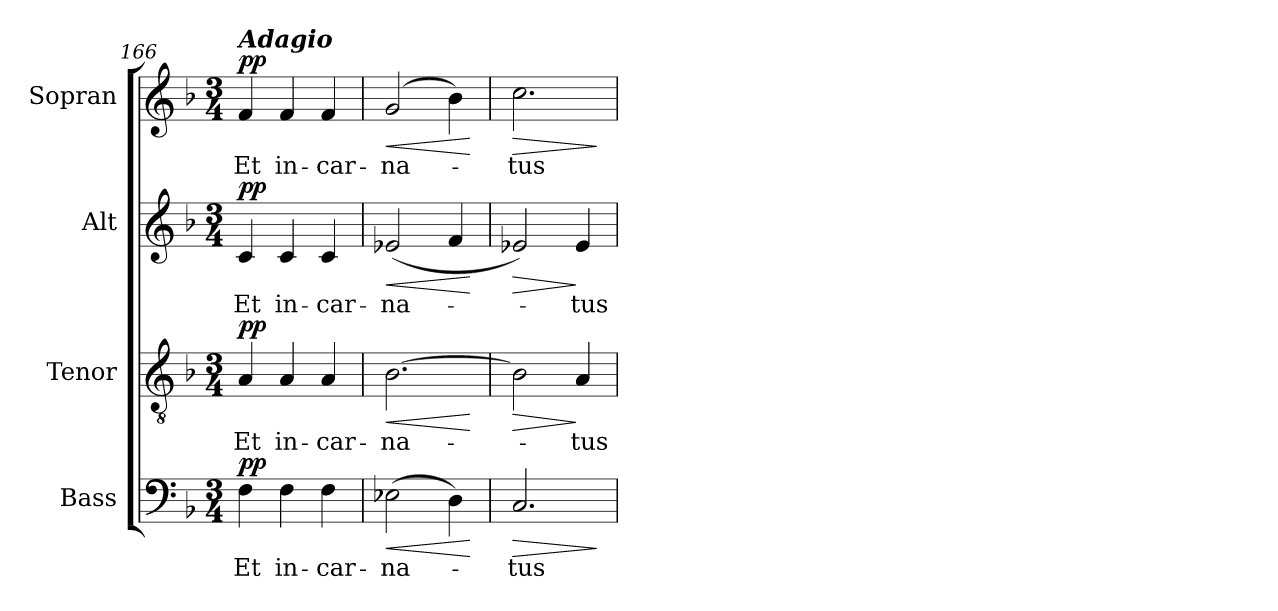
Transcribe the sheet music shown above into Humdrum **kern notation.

**kern	**text	**dynam	**kern	**text	**dynam	**kern	**text	**dynam	**kern	**text	**dynam
*part4	*part4	*part4	*part3	*part3	*part3	*part2	*part2	*part2	*part1	*part1	*part1
*staff4	*staff4	*staff4	*staff3	*staff3	*staff3	*staff2	*staff2	*staff2	*staff1	*staff1	*staff1
*I"Bass	*	*	*I"Tenor	*	*	*I"Alt	*	*	*I"Sopran	*	*
*I'B.	*	*	*I'T.	*	*	*I'A.	*	*	*I'S.	*	*
!!LO:PB:g=z
*clefF4	*	*	*clefGv2	*	*	*clefG2	*	*	*clefG2	*	*
*k[b-]	*	*	*k[b-]	*	*	*k[b-]	*	*	*k[b-]	*	*
*F:	*	*	*F:	*	*	*F:	*	*	*F:	*	*
*M3/4	*	*	*M3/4	*	*	*M3/4	*	*	*M3/4	*	*
=166	=166	=166	=166	=166	=166	=166	=166	=166	=166	=166	=166
!	!	!	!	!	!	!	!	!	!LO:TX:a:Bi:t=Adagio	!	!
!	!LO:LY:b	!LO:DY:a	!	!LO:LY:b	!LO:DY:a	!	!LO:LY:b	!LO:DY:a	!	!LO:LY:b	!LO:DY:a
4F\	Et	pp	4A/	Et	pp	4c/	Et	pp	4f/	Et	pp
!	!LO:LY:b	!	!	!LO:LY:b	!	!	!LO:LY:b	!	!	!LO:LY:b	!
4F\	in-	.	4A/	in-	.	4c/	in-	.	4f/	in-	.
!	!LO:LY:b	!	!	!LO:LY:b	!	!	!LO:LY:b	!	!	!LO:LY:b	!
4F\	-car-	.	4A/	-car-	.	4c/	-car-	.	4f/	-car-	.
=167	=167	=167	=167	=167	=167	=167	=167	=167	=167	=167	=167
!	!LO:LY:b	!LO:HP:b	!	!LO:LY:b	!LO:HP:b	!	!LO:LY:b	!LO:HP:b	!	!LO:LY:b	!LO:HP:b
(>2E-X\	-na-	<	[2.B-\	-na-	<	(<2e-X/	-na-	<	(2g/	-na-	<
4D\)	.	.	.	.	.	4f/	.	.	4b-\)	.	.
.	.	[	.	.	[	.	.	[	.	.	[
=168	=168	=168	=168	=168	=168	=168	=168	=168	=168	=168	=168
!	!LO:LY:b	!LO:HP:b	!	!	!LO:HP:b	!	!	!LO:HP:b	!	!LO:LY:b	!LO:HP:b
2.C/	-tus	>	2B-\]	.	>	2e-X/)	.	>	2.cc\	-tus	>
!	!	!	!	!LO:LY:b	!	!	!LO:LY:b	!	!	!	!
.	.	.	4A/	-tus	]	4e-/	-tus	]	.	.	.
.	.	]	.	.	.	.	.	.	.	.	]
=	=	=	=	=	=	=	=	=	=	=	=
*-	*-	*-	*-	*-	*-	*-	*-	*-	*-	*-	*-
